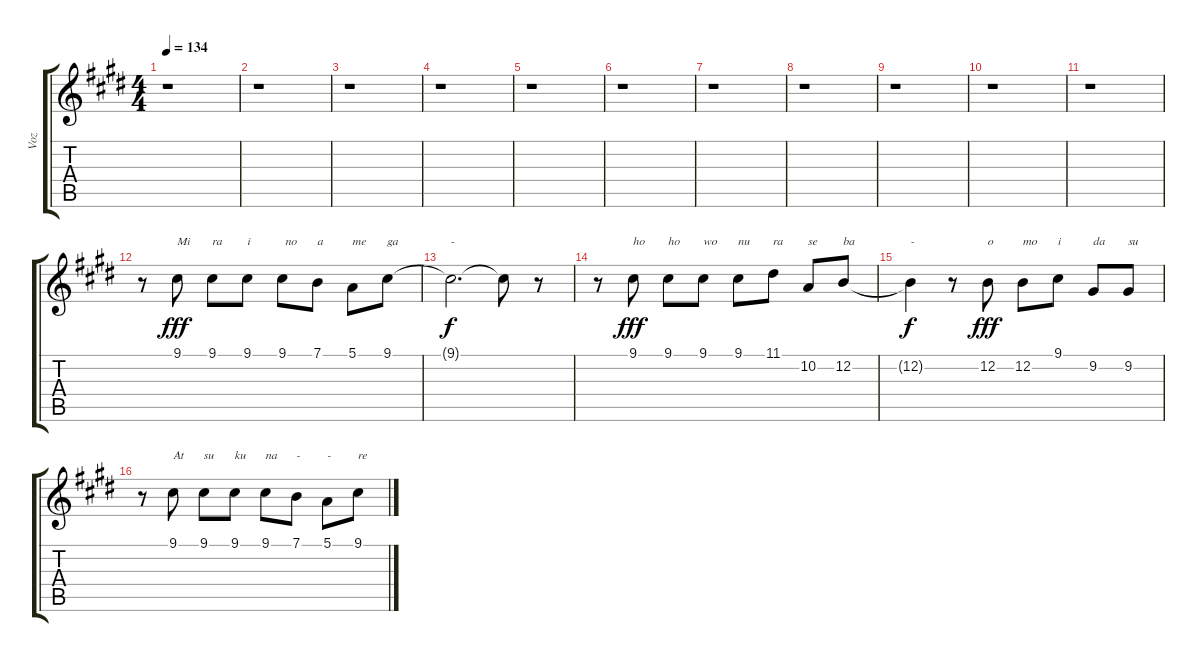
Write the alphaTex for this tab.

\track ("Voz" "Voz") {instrument flute}
\staff {score tabs}
\tuning (E4 B3 G3 D3 A2 E2) {hide}
\ts (4 4)
\tempo 134
\clef g2
\ks e
r.1{dy f} |
r.1 |
r.1 |
r.1 |
r.1 |
r.1 |
r.1 |
r.1 |
r.1 |
r.1 |
r.1 |
r.8 9.1.8{txt "Mi" dy fff} 9.1.8{txt "ra"} 9.1.8{txt "i"} 9.1.8{txt " no"} 7.1.8{txt "a"} 5.1.8{txt "me"} 9.1.8{txt "ga"} |
9.1{t}.2{d txt "-" dy f} 9.1{t}.8 r.8 |
r.8 9.1.8{txt "ho" dy fff} 9.1.8{txt "ho"} 9.1.8{txt "wo"} 9.1.8{txt "nu"} 11.1.8{txt "ra"} 10.2.8{txt "se"} 12.2.8{txt "ba"} |
12.2{t}.4{txt "-" dy f} r.8 12.2.8{txt "o" dy fff} 12.2.8{txt "mo"} 9.1.8{txt "i"} 9.2.8{txt "da"} 9.2.8{txt "su"} |
r.8 9.1.8{txt "At"} 9.1.8{txt "su"} 9.1.8{txt "ku"} 9.1.8{txt "na"} 7.1.8{txt "-"} 5.1.8{txt "-"} 9.1.8{txt "re"}
